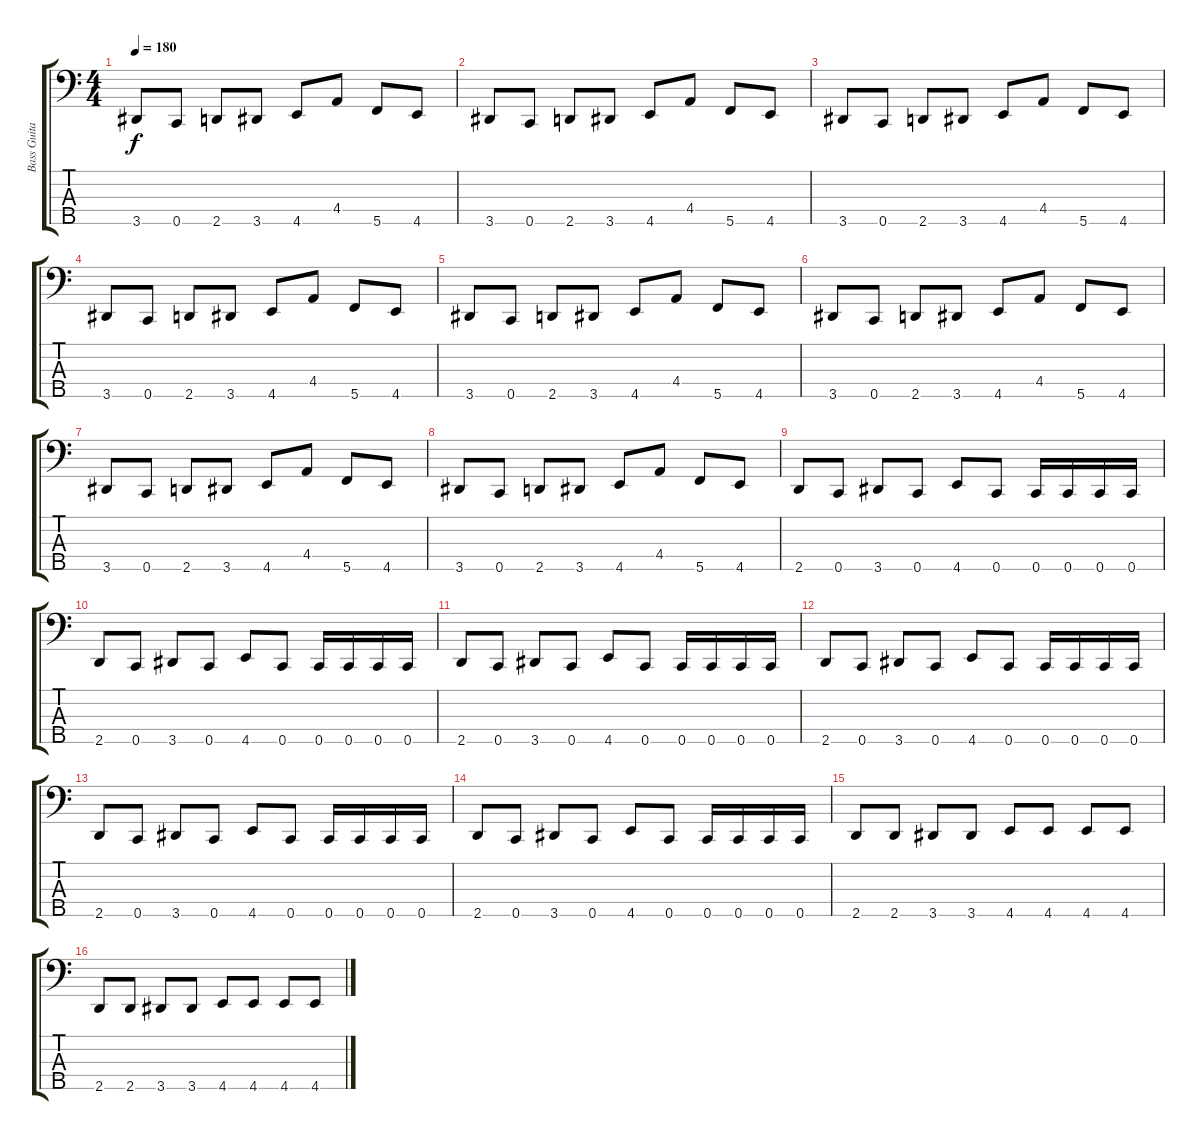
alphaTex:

\track ("Bass Guitar" "Bass Guita") {instrument electricbasspick}
\staff {score tabs}
\tuning (Ab2 Eb2 Bb1 F1 C1) {hide}
\ts (4 4)
\tempo 180
\clef f4
\ks c
3.5.8{dy f instrument electricbasspick} 0.5.8 2.5.8 3.5.8 4.5.8 4.4.8 5.5.8 4.5.8 |
3.5.8 0.5.8 2.5.8 3.5.8 4.5.8 4.4.8 5.5.8 4.5.8 |
3.5.8 0.5.8 2.5.8 3.5.8 4.5.8 4.4.8 5.5.8 4.5.8 |
3.5.8 0.5.8 2.5.8 3.5.8 4.5.8 4.4.8 5.5.8 4.5.8 |
3.5.8 0.5.8 2.5.8 3.5.8 4.5.8 4.4.8 5.5.8 4.5.8 |
3.5.8 0.5.8 2.5.8 3.5.8 4.5.8 4.4.8 5.5.8 4.5.8 |
3.5.8 0.5.8 2.5.8 3.5.8 4.5.8 4.4.8 5.5.8 4.5.8 |
3.5.8 0.5.8 2.5.8 3.5.8 4.5.8 4.4.8 5.5.8 4.5.8 |
2.5.8 0.5.8 3.5.8 0.5.8 4.5.8 0.5.8 0.5.16 0.5.16 0.5.16 0.5.16 |
2.5.8 0.5.8 3.5.8 0.5.8 4.5.8 0.5.8 0.5.16 0.5.16 0.5.16 0.5.16 |
2.5.8 0.5.8 3.5.8 0.5.8 4.5.8 0.5.8 0.5.16 0.5.16 0.5.16 0.5.16 |
2.5.8 0.5.8 3.5.8 0.5.8 4.5.8 0.5.8 0.5.16 0.5.16 0.5.16 0.5.16 |
2.5.8 0.5.8 3.5.8 0.5.8 4.5.8 0.5.8 0.5.16 0.5.16 0.5.16 0.5.16 |
2.5.8 0.5.8 3.5.8 0.5.8 4.5.8 0.5.8 0.5.16 0.5.16 0.5.16 0.5.16 |
2.5.8 2.5.8 3.5.8 3.5.8 4.5.8 4.5.8 4.5.8 4.5.8 |
2.5.8 2.5.8 3.5.8 3.5.8 4.5.8 4.5.8 4.5.8 4.5.8
